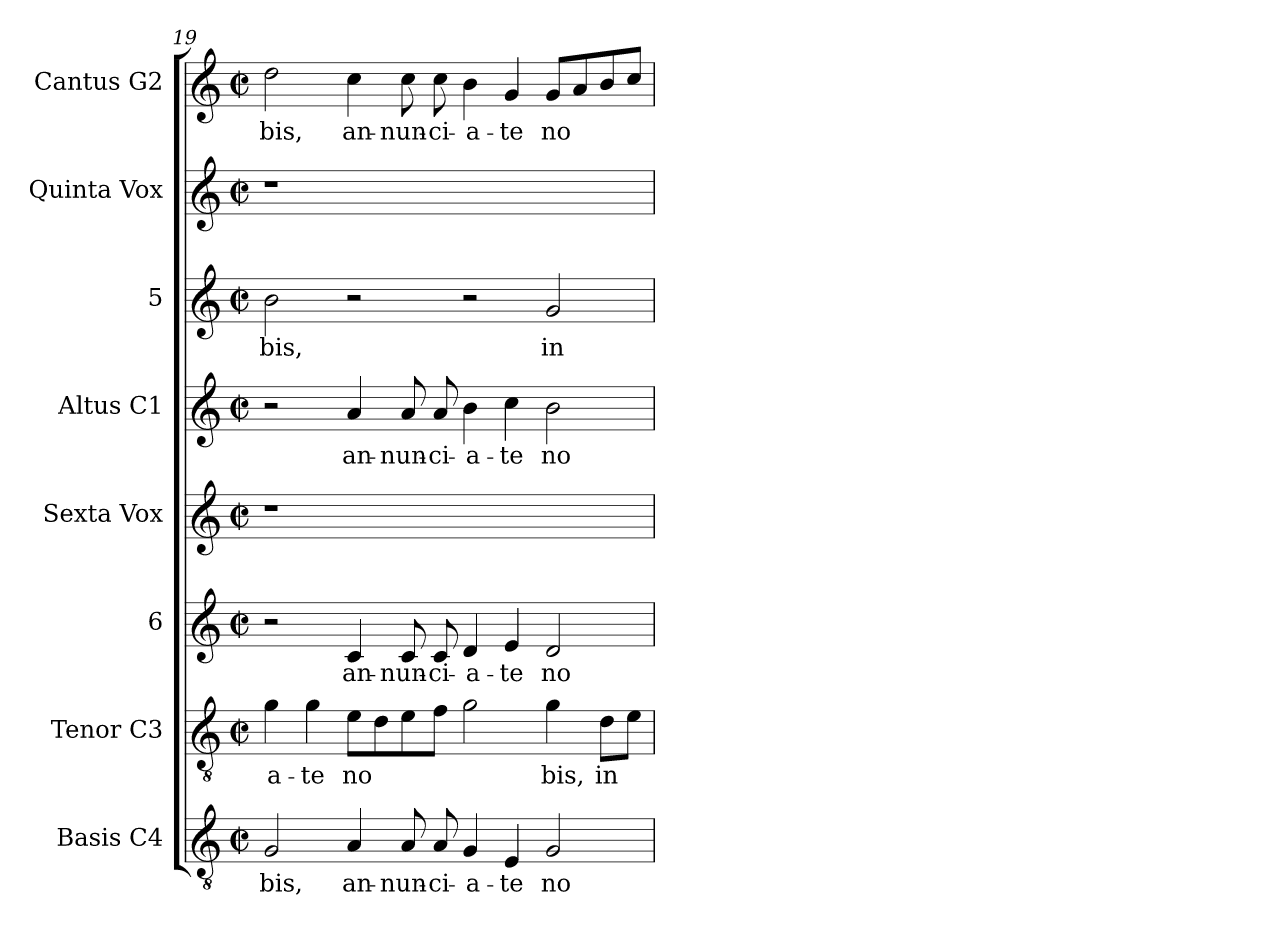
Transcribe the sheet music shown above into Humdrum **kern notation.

**kern	**text	**kern	**text	**kern	**text	**kern	**kern	**text	**kern	**text	**kern	**kern	**text
*part8	*part8	*part7	*part7	*part6	*part6	*part5	*part4	*part4	*part3	*part3	*part2	*part1	*part1
*staff8	*staff8	*staff7	*staff7	*staff6	*staff6	*staff5	*staff4	*staff4	*staff3	*staff3	*staff2	*staff1	*staff1
*I"Basis  C4	*	*I"Tenor  C3	*	*I"6	*	*I"Sexta  Vox	*I"Altus  C1	*	*I"5	*	*I"Quinta  Vox	*I"Cantus  G2	*
*I'B	*	*I'T	*	*	*	*	*I'A	*	*	*	*	*I'C	*
!!LO:PB:g=z
*clefGv2	*	*clefGv2	*	*clefG2	*	*clefG2	*clefG2	*	*clefG2	*	*clefG2	*clefG2	*
*k[]	*	*k[]	*	*k[]	*	*k[]	*k[]	*	*k[]	*	*k[]	*k[]	*
*C:	*	*C:	*	*C:	*	*C:	*C:	*	*C:	*	*C:	*C:	*
*M2/2	*	*M2/2	*	*M2/2	*	*M2/2	*M2/2	*	*M2/2	*	*M2/2	*M2/2	*
*met(c|)	*	*met(c|)	*	*met(c|)	*	*met(c|)	*met(c|)	*	*met(c|)	*	*met(c|)	*met(c|)	*
=19	=19	=19	=19	=19	=19	=19	=19	=19	=19	=19	=19	=19	=19
!	!LO:LY:b:cj	!	!LO:LY:b:cj	!	!	!	!	!	!	!LO:LY:b:cj	!	!	!LO:LY:b:cj
2G/	-bis,	4g\	-a-	2r	.	1r	2r	.	2b\	-bis,	1r	2dd\	-bis,
!	!	!	!LO:LY:b:cj	!	!	!	!	!	!	!	!	!	!
.	.	4g\	-te	.	.	.	.	.	.	.	.	.	.
!	!LO:LY:b:cj	!	!LO:LY:b:cj	!	!LO:LY:b:cj	!	!	!LO:LY:b:cj	!	!	!	!	!LO:LY:b:cj
4A/	an-	8e\L	no-	4c/	an-	.	4a/	an-	2r	.	.	4cc\	an-
!	!	!	!LO:LY:b:cj	!	!	!	!	!	!	!	!	!	!
.	.	8d\	--	.	.	.	.	.	.	.	.	.	.
!	!LO:LY:b:cj	!	!LO:LY:b:cj	!	!LO:LY:b:cj	!	!	!LO:LY:b:cj	!	!	!	!	!LO:LY:b:cj
8A/	-nun-	8e\	--	8c/	-nun-	.	8a/	-nun-	.	.	.	8cc\	-nun-
!	!LO:LY:b:cj	!	!LO:LY:b:cj	!	!LO:LY:b:cj	!	!	!LO:LY:b:cj	!	!	!	!	!LO:LY:b:cj
8A/	-ci-	8f\J	--	8c/	-ci-	.	8a/	-ci-	.	.	.	8cc\	-ci-
!	!LO:LY:b:cj	!	!LO:LY:b:cj	!	!LO:LY:b:cj	!	!	!LO:LY:b:cj	!	!	!	!	!LO:LY:b:cj
4G/	-a-	2g\	--	4d/	-a-	1ryy	4b\	-a-	2r	.	1ryy	4b\	-a-
!	!LO:LY:b:cj	!	!	!	!LO:LY:b:cj	!	!	!LO:LY:b:cj	!	!	!	!	!LO:LY:b:cj
4E/	-te	.	.	4e/	-te	.	4cc\	-te	.	.	.	4g/	-te
!	!LO:LY:b:cj	!	!LO:LY:b:cj	!	!LO:LY:b:cj	!	!	!LO:LY:b:cj	!	!LO:LY:b:cj	!	!	!LO:LY:b:cj
2G/	no-	4g\	-bis,	2d/	no-	.	2b\	no-	2g/	in	.	8g/L	no-
!	!	!	!	!	!	!	!	!	!	!	!	!	!LO:LY:b:cj
.	.	.	.	.	.	.	.	.	.	.	.	8a/	--
!	!	!	!LO:LY:b:cj	!	!	!	!	!	!	!	!	!	!LO:LY:b:cj
.	.	8d\L	in	.	.	.	.	.	.	.	.	8b/	--
!	!	!	!LO:LY:b:cj	!	!	!	!	!	!	!	!	!	!LO:LY:b:cj
.	.	8e\J	.	.	.	.	.	.	.	.	.	8cc/J	--
=	=	=	=	=	=	=	=	=	=	=	=	=	=
*-	*-	*-	*-	*-	*-	*-	*-	*-	*-	*-	*-	*-	*-
